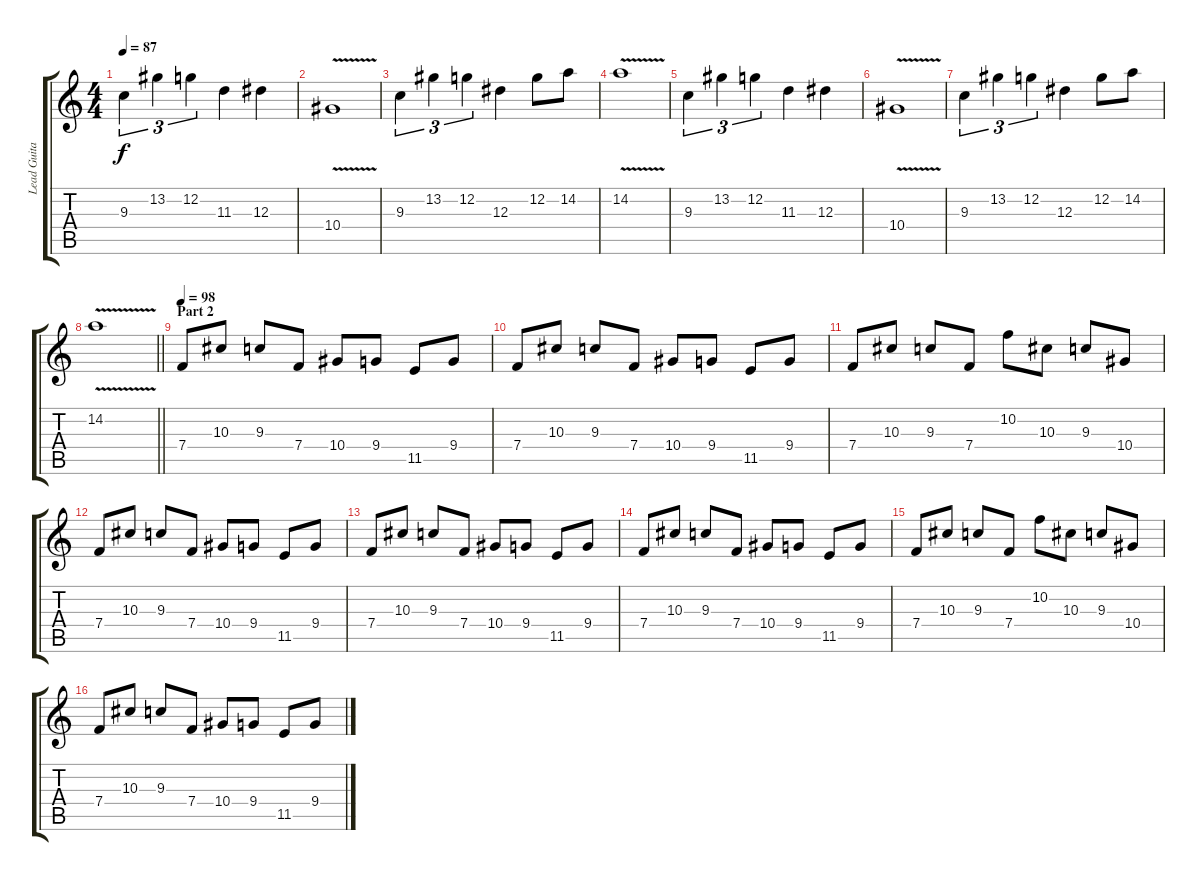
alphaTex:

\track ("Lead Guitar" "Lead Guita") {instrument overdrivenguitar}
\staff {score tabs}
\tuning (C4 G3 Eb3 Bb2 F2 C2) {hide}
\ts (4 4)
\tempo 87
\clef g2
\ks c
9.3.4{tu (3 2) dy f} 13.2.4{tu (3 2)} 12.2.4{tu (3 2)} 11.3.4 12.3.4 |
10.4{v}.1 |
9.3.4{tu (3 2)} 13.2.4{tu (3 2)} 12.2.4{tu (3 2)} 12.3.4 12.2.8 14.2.8 |
14.2{v}.1 |
9.3.4{tu (3 2)} 13.2.4{tu (3 2)} 12.2.4{tu (3 2)} 11.3.4 12.3.4 |
10.4{v}.1 |
9.3.4{tu (3 2)} 13.2.4{tu (3 2)} 12.2.4{tu (3 2)} 12.3.4 12.2.8 14.2.8 |
\barLineRight lightlight
14.2{v}.1 |
\section ("" "Part 2")
\tempo 98
7.4.8 10.3.8 9.3.8 7.4.8 10.4.8 9.4.8 11.5.8 9.4.8 |
7.4.8 10.3.8 9.3.8 7.4.8 10.4.8 9.4.8 11.5.8 9.4.8 |
7.4.8 10.3.8 9.3.8 7.4.8 10.2.8 10.3.8 9.3.8 10.4.8 |
7.4.8 10.3.8 9.3.8 7.4.8 10.4.8 9.4.8 11.5.8 9.4.8 |
7.4.8 10.3.8 9.3.8 7.4.8 10.4.8 9.4.8 11.5.8 9.4.8 |
7.4.8 10.3.8 9.3.8 7.4.8 10.4.8 9.4.8 11.5.8 9.4.8 |
7.4.8 10.3.8 9.3.8 7.4.8 10.2.8 10.3.8 9.3.8 10.4.8 |
7.4.8 10.3.8 9.3.8 7.4.8 10.4.8 9.4.8 11.5.8 9.4.8
